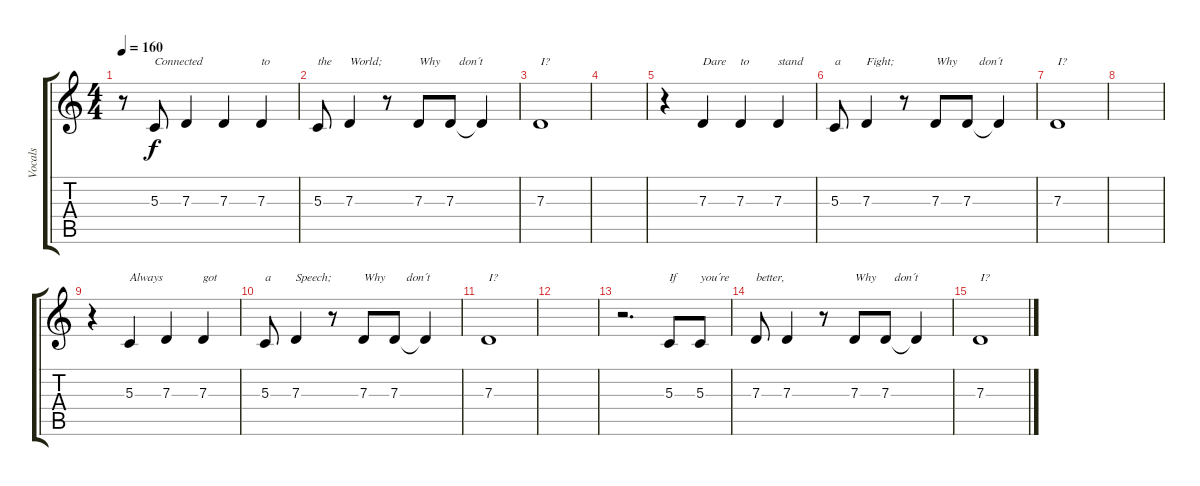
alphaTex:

\track ("Vocals" "Vocals") {instrument lead6voice}
\staff {score tabs}
\tuning (E4 B3 G3 D3 A2 E2) {hide}
\ts (4 4)
\tempo 160
\clef g2
\ks c
r.8{dy f} 5.3.8{txt "Connected"} 7.3.4 7.3.4 7.3.4{txt "to"} |
5.3.8{txt "the"} 7.3.4{txt "World;"} r.8 7.3.8{txt "Why"} 7.3.8{txt "   don´t"} 7.3{t}.4 |
7.3.1{txt "I?"} |
|
r.4 7.3.4{txt "Dare"} 7.3.4{txt "to"} 7.3.4{txt "stand"} |
5.3.8{txt "a"} 7.3.4{txt "Fight;"} r.8 7.3.8{txt "Why"} 7.3.8{txt "    don´t"} 7.3{t}.4 |
7.3.1{txt "I?"} |
|
r.4 5.3.4{txt "Always"} 7.3.4 7.3.4{txt "got"} |
5.3.8{txt "a"} 7.3.4{txt "Speech;"} r.8 7.3.8{txt "Why"} 7.3.8{txt "    don´t"} 7.3{t}.4 |
7.3.1{txt "I?"} |
|
r.2{d} 5.3.8{txt "If"} 5.3.8{txt "you´re"} |
7.3.8{txt "better,"} 7.3.4 r.8 7.3.8{txt "Why"} 7.3.8{txt "   don´t"} 7.3{t}.4 |
7.3.1{txt "I?"}
